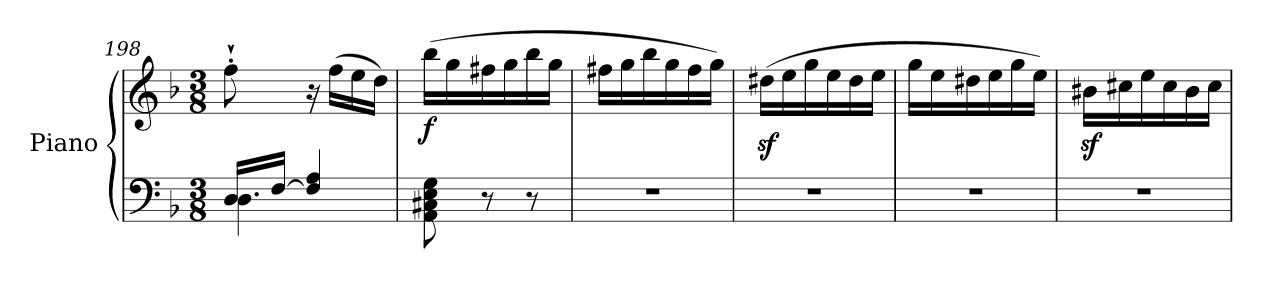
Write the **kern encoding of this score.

**kern	**kern	**dynam
*part1	*part1	*part1
*staff2	*staff1	*staff1/2
*I"Piano	*	*
*I'Pno	*	*
*clefF4	*clefG2	*
*k[b-]	*k[b-]	*
*M3/8	*M3/8	*
=198	=198	=198
*^	*	*
16D/LL	4.D\	8ff`'\	.
[16F/JJ	.	.	.
4F/] 4A/	.	16r	.
.	.	(16ff\LL	.
.	.	16ee\	.
.	.	16dd\JJ)	.
*v	*v	*	*
=199	=199	=199
!	!	!LO:DY:b
8AA\ 8C#X\ 8E\ 8G\	(16bb-\LL	f
.	16gg\	.
8r	16ff#X\	.
.	16gg\	.
8r	16bb-\	.
.	16gg\JJ	.
=200	=200	=200
4.r	16ff#X\LL	.
.	16gg\	.
.	16bb-\	.
.	16gg\	.
.	16ff#\	.
.	16gg\JJ)	.
=201	=201	=201
4.r	(16dd#Xz<\LL	.
.	16ee\	.
.	16gg\	.
.	16ee\	.
.	16dd#\	.
.	16ee\JJ	.
!!LO:LB:g=z
=202	=202	=202
4.r	16gg\LL	.
.	16ee\	.
.	16dd#X\	.
.	16ee\	.
.	16gg\	.
.	16ee\JJ)	.
=203	=203	=203
4.r	16b#Xz<\LL	.
.	16cc#X\	.
.	16ee\	.
.	16cc#\	.
.	16b#\	.
.	16cc#\JJ	.
=	=	=
*-	*-	*-
